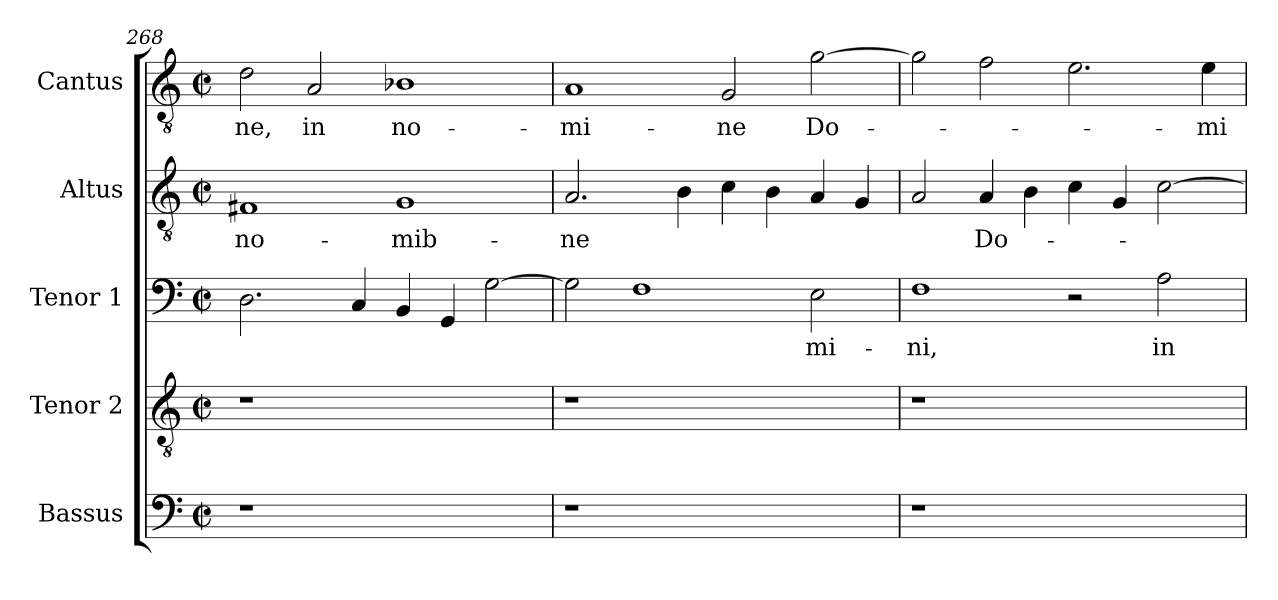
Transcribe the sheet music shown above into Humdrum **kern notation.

**kern	**kern	**kern	**text	**kern	**text	**kern	**text
*part5	*part4	*part3	*part3	*part2	*part2	*part1	*part1
*staff5	*staff4	*staff3	*staff3	*staff2	*staff2	*staff1	*staff1
*I"Bassus	*I"Tenor 2	*I"Tenor 1	*	*I"Altus	*	*I"Cantus	*
*clefF4	*clefGv2	*clefF4	*	*clefGv2	*	*clefGv2	*
*k[]	*k[]	*k[]	*	*k[]	*	*k[]	*
*C:	*C:	*C:	*	*C:	*	*C:	*
*M2/2	*M2/2	*M2/2	*	*M2/2	*	*M2/2	*
*met(c|)	*met(c|)	*met(c|)	*	*met(c|)	*	*met(c|)	*
=268	=268	=268	=268	=268	=268	=268	=268
!	!	!	!	!	!LO:LY:b:cj	!	!LO:LY:b:cj
1r	1r	2.D\	.	1F#X	no-	2d\	-ne,
!	!	!	!	!	!	!	!LO:LY:b:cj
.	.	.	.	.	.	2A/	in
.	.	4C/	.	.	.	.	.
!	!	!	!	!	!LO:LY:b:cj	!	!LO:LY:b:cj
1ryy	1ryy	4BB/	.	1G	-mib-	1B-X	no-
.	.	4GG/	.	.	.	.	.
.	.	[>2G\	.	.	.	.	.
=269	=269	=269	=269	=269	=269	=269	=269
!	!	!	!	!	!LO:LY:b:cj	!	!LO:LY:b:cj
1r	1r	2G\]	.	2.A/	-ne	1A	-mi-
.	.	1F	.	.	.	.	.
.	.	.	.	4B\	.	.	.
!	!	!	!	!	!	!	!LO:LY:b:cj
1ryy	1ryy	.	.	4c\	.	2G/	-ne
.	.	.	.	4B\	.	.	.
!	!	!	!LO:LY:b:cj	!	!	!	!LO:LY:b:cj
.	.	2E\	-mi-	4A/	.	[>2g\	Do-
.	.	.	.	4G/	.	.	.
!!LO:LB:g=z
=270	=270	=270	=270	=270	=270	=270	=270
!	!	!	!LO:LY:b:cj	!	!	!	!
1r	1r	1F	-ni,	2A/	.	2g\]	.
!	!	!	!	!	!LO:LY:b:cj	!	!
.	.	.	.	4A/	Do-	2f\	.
.	.	.	.	4B\	.	.	.
1ryy	1ryy	2r	.	4c\	.	2.e\	.
.	.	.	.	4G/	.	.	.
!	!	!	!LO:LY:b:cj	!	!	!	!
.	.	2A\	in	[>2c\	.	.	.
!	!	!	!	!	!	!	!LO:LY:b:cj
.	.	.	.	.	.	4e\	-mi-
=	=	=	=	=	=	=	=
*-	*-	*-	*-	*-	*-	*-	*-
